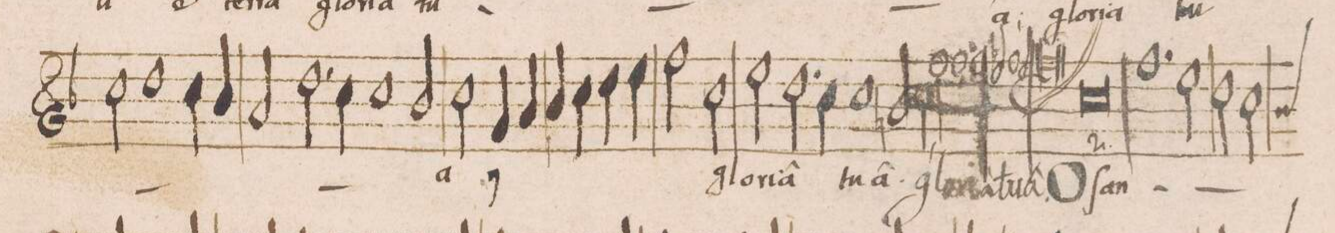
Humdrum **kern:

**kern	**text
*I"DISCANTVS	*
*clefG2	*
*k[b-]	*
*met(c|)	*
*M2/1	*
2cc\	.
1dd	.
=33	=33
4cc\	.
4b-/	.
2a/	.
2.dd\	.
=34	=34
4cc\	.
1cc	.
2b-/	.
=35	=35
2cc\	-a
4g/	.
4a/	.
4b-/	.
4cc\	.
4dd\	.
4ee\	.
=36	=36
2ff\	.
2cc\	glo-
2ee\	-ri-
2.dd\	-a
=37	=37
4cc\	tu-
1cc	.
2bn/	-a
=38	=38
*^	*
0cc\	2cc\yy	Glo-
.	2ff\	-ri-
.	1ff	-a-
=39	=39	=39
0ryy	1ff	-tu-
.	2ee/	.
.	1ff	.
=40	=40	=40
0ryy	.	.
.	2ee/	.
.	1ff;<	-a
*v	*v	*
=41||	=41||
0cc	OSan-
=42	=42
1.ff	.
2ee\	.
=43	=43
2dd\	.
*custos:cc	*
2cc\	.
*-	*-
